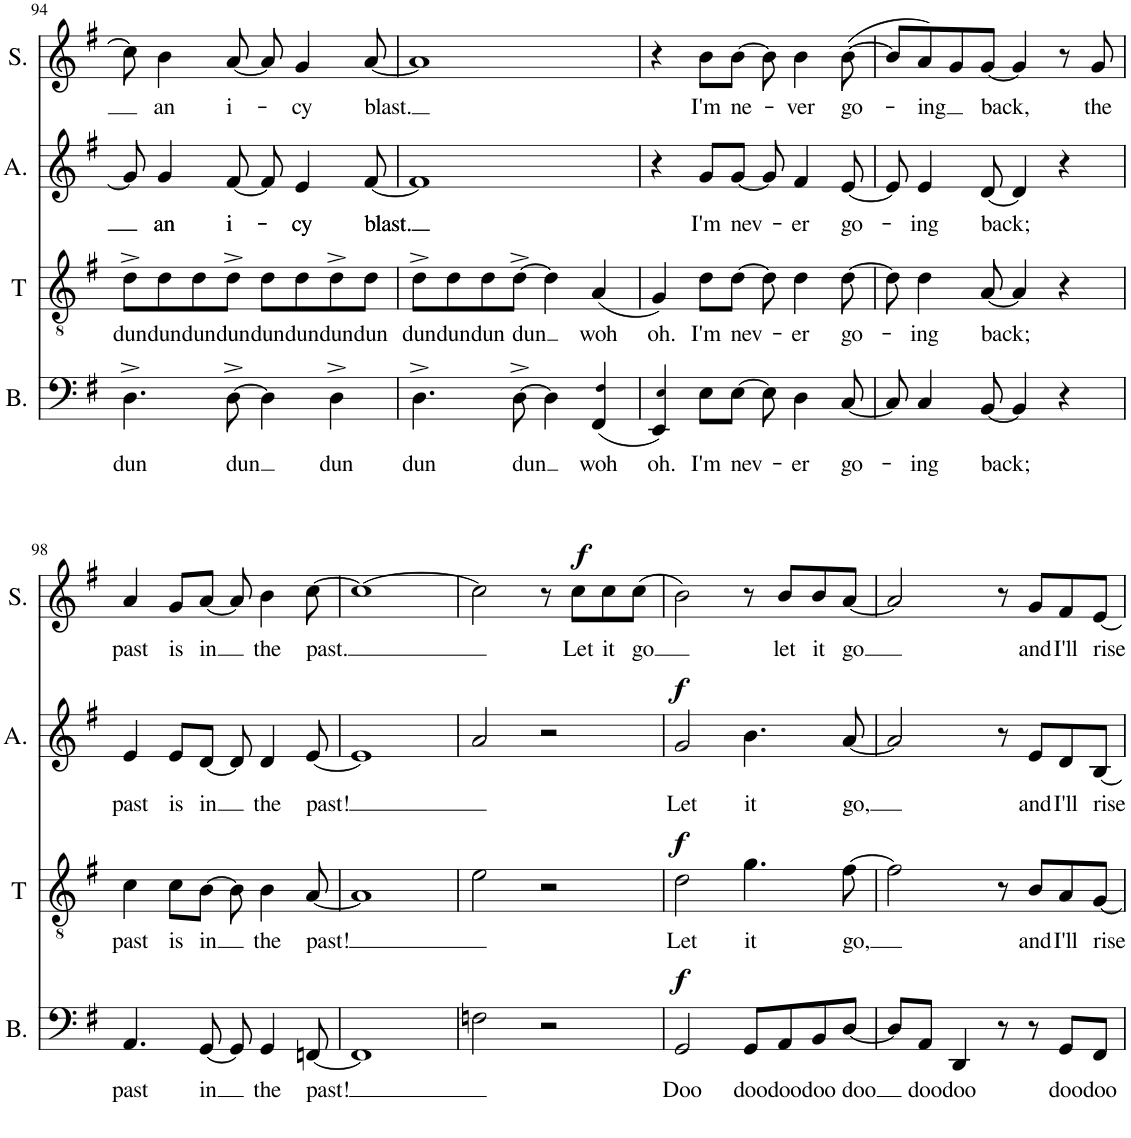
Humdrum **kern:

**kern	**text	**dynam	**kern	**text	**dynam	**kern	**text	**dynam	**kern	**text	**dynam
*part4	*part4	*part4	*part3	*part3	*part3	*part2	*part2	*part2	*part1	*part1	*part1
*staff4	*staff4	*staff4	*staff3	*staff3	*staff3	*staff2	*staff2	*staff2	*staff1	*staff1	*staff1
*I"Bass	*	*	*I"Tenor	*	*	*I"Alto	*	*	*I"Sopran	*	*
*I'B.	*	*	*I'T	*	*	*I'A.	*	*	*I'S.	*	*
!!LO:PB:g=z
*clefF4	*	*	*clefGv2	*	*	*clefG2	*	*	*clefG2	*	*
*k[f#]	*	*	*k[f#]	*	*	*k[f#]	*	*	*k[f#]	*	*
*M4/4	*	*	*M4/4	*	*	*M4/4	*	*	*M4/4	*	*
=94	=94	=94	=94	=94	=94	=94	=94	=94	=94	=94	=94
!	!LO:LY:b	!	!	!LO:LY:b	!	!	!	!	!	!	!
4.D^\	dun	.	8d^\L	dun	.	8g/]	.	.	8cc\]	.	.
!	!	!	!	!LO:LY:b	!	!	!LO:LY:b	!	!	!LO:LY:b	!
.	.	.	8d\	dun	.	4g/	an	.	4b\	an	.
!	!	!	!	!LO:LY:b	!	!	!	!	!	!	!
.	.	.	8d\	dun	.	.	.	.	.	.	.
!	!LO:LY:b	!	!	!LO:LY:b	!	!	!LO:LY:b	!	!	!LO:LY:b	!
[8D^\	dun	.	8d^\J	dun	.	[8f#/	i-	.	[8a/	i-	.
!	!	!	!	!LO:LY:b	!	!	!	!	!	!	!
4D\]	.	.	8d\L	dun	.	8f#/]	.	.	8a/]	.	.
!	!	!	!	!LO:LY:b	!	!	!LO:LY:b	!	!	!LO:LY:b	!
.	.	.	8d\	dun	.	4e/	-cy	.	4g/	-cy	.
!	!LO:LY:b	!	!	!LO:LY:b	!	!	!	!	!	!	!
4D^\	dun	.	8d^\	dun	.	.	.	.	.	.	.
!	!	!	!	!LO:LY:b	!	!	!LO:LY:b	!	!	!LO:LY:b	!
.	.	.	8d\J	dun	.	[8f#/	blast.	.	[8a/	blast.	.
=95	=95	=95	=95	=95	=95	=95	=95	=95	=95	=95	=95
!	!LO:LY:b	!	!	!LO:LY:b	!	!	!	!	!	!	!
4.D^\	dun	.	8d^\L	dun	.	1f#]	.	.	1a]	.	.
!	!	!	!	!LO:LY:b	!	!	!	!	!	!	!
.	.	.	8d\	dun	.	.	.	.	.	.	.
!	!	!	!	!LO:LY:b	!	!	!	!	!	!	!
.	.	.	8d\	dun	.	.	.	.	.	.	.
!	!LO:LY:b	!	!	!LO:LY:b	!	!	!	!	!	!	!
[8D^\	dun	.	[8d^\J	dun	.	.	.	.	.	.	.
4D\]	.	.	4d\]	.	.	.	.	.	.	.	.
!	!LO:LY:b	!	!	!LO:LY:b	!	!	!	!	!	!	!
(4FF#/ 4F#!/	woh	.	(4A/	woh	.	.	.	.	.	.	.
=96	=96	=96	=96	=96	=96	=96	=96	=96	=96	=96	=96
!	!LO:LY:b	!	!	!LO:LY:b	!	!	!	!	!	!	!
4EE/ 4E!/)	oh.	.	4G/)	oh.	.	4r	.	.	4r	.	.
!	!LO:LY:b	!	!	!LO:LY:b	!	!	!LO:LY:b	!	!	!LO:LY:b	!
8E\L	I'm	.	8d\L	I'm	.	8g/L	I'm	.	8b\L	I'm	.
!	!LO:LY:b	!	!	!LO:LY:b	!	!	!LO:LY:b	!	!	!LO:LY:b	!
[8E\J	nev-	.	[8d\J	nev-	.	[8g/J	nev-	.	[8b\J	ne-	.
8E\]	.	.	8d\]	.	.	8g/]	.	.	8b\]	.	.
!	!LO:LY:b	!	!	!LO:LY:b	!	!	!LO:LY:b	!	!	!LO:LY:b	!
4D\	-er	.	4d\	-er	.	4f#/	-er	.	4b\	-ver	.
!	!LO:LY:b	!	!	!LO:LY:b	!	!	!LO:LY:b	!	!	!LO:LY:b	!
[8C/	go-	.	[8d\	go-	.	[8e/	go-	.	([8b\	go-	.
=97	=97	=97	=97	=97	=97	=97	=97	=97	=97	=97	=97
8C/]	.	.	8d\]	.	.	8e/]	.	.	8b/L]	.	.
!	!LO:LY:b	!	!	!LO:LY:b	!	!	!LO:LY:b	!	!	!LO:LY:b	!
4C/	-ing	.	4d\	-ing	.	4e/	-ing	.	8a/)	-ing	.
.	.	.	.	.	.	.	.	.	8g/	.	.
!	!LO:LY:b	!	!	!LO:LY:b	!	!	!LO:LY:b	!	!	!LO:LY:b	!
[8BB/	back;	.	[8A/	back;	.	[8d/	back;	.	[8g/J	back,	.
4BB/]	.	.	4A/]	.	.	4d/]	.	.	4g/]	.	.
4r	.	.	4r	.	.	4r	.	.	8r	.	.
!	!	!	!	!	!	!	!	!	!	!LO:LY:b	!
.	.	.	.	.	.	.	.	.	8g/	the	.
!!LO:LB:g=z
=98	=98	=98	=98	=98	=98	=98	=98	=98	=98	=98	=98
!	!LO:LY:b	!	!	!LO:LY:b	!	!	!LO:LY:b	!	!	!LO:LY:b	!
4.AA/	past	.	4c\	past	.	4e/	past	.	4a/	past	.
!	!	!	!	!LO:LY:b	!	!	!LO:LY:b	!	!	!LO:LY:b	!
.	.	.	8c\L	is	.	8e/L	is	.	8g/L	is	.
!	!LO:LY:b	!	!	!LO:LY:b	!	!	!LO:LY:b	!	!	!LO:LY:b	!
[8GG/	in	.	[8B\J	in	.	[8d/J	in	.	[8a/J	in	.
8GG/]	.	.	8B\]	.	.	8d/]	.	.	8a/]	.	.
!	!LO:LY:b	!	!	!LO:LY:b	!	!	!LO:LY:b	!	!	!LO:LY:b	!
4GG/	the	.	4B\	the	.	4d/	the	.	4b\	the	.
!	!LO:LY:b	!	!	!LO:LY:b	!	!	!LO:LY:b	!	!	!LO:LY:b	!
[8FFn/	past!	.	[8A/	past!	.	[8e/	past!	.	[8cc\	past.	.
=99	=99	=99	=99	=99	=99	=99	=99	=99	=99	=99	=99
1FF]	.	.	1A]	.	.	1e]	.	.	1cc_	.	.
=100	=100	=100	=100	=100	=100	=100	=100	=100	=100	=100	=100
2Fn\	.	.	2e\	.	.	2a/	.	.	2cc\]	.	.
2r	.	.	2r	.	.	2r	.	.	8r	.	.
!	!	!	!	!	!	!	!	!	!	!LO:LY:b	!LO:DY:a
.	.	.	.	.	.	.	.	.	8cc\L	Let	f
!	!	!	!	!	!	!	!	!	!	!LO:LY:b	!
.	.	.	.	.	.	.	.	.	8cc\	it	.
!	!	!	!	!	!	!	!	!	!	!LO:LY:b	!
.	.	.	.	.	.	.	.	.	(8cc\J	go	.
=101	=101	=101	=101	=101	=101	=101	=101	=101	=101	=101	=101
!	!LO:LY:b	!LO:DY:a	!	!LO:LY:b	!LO:DY:a	!	!LO:LY:b	!LO:DY:a	!	!	!
2GG/	Doo	f	2d\	Let	f	2g/	Let	f	2b\)	.	.
!	!LO:LY:b	!	!	!LO:LY:b	!	!	!LO:LY:b	!	!	!	!
8GG/L	doo	.	4.g\	it	.	4.b\	it	.	8r	.	.
!	!LO:LY:b	!	!	!	!	!	!	!	!	!LO:LY:b	!
8AA/	doo	.	.	.	.	.	.	.	8b/L	let	.
!	!LO:LY:b	!	!	!	!	!	!	!	!	!LO:LY:b	!
8BB/	doo	.	.	.	.	.	.	.	8b/	it	.
!	!LO:LY:b	!	!	!LO:LY:b	!	!	!LO:LY:b	!	!	!LO:LY:b	!
[8D/J	doo	.	[8f#\	go,	.	[8a/	go,	.	[8a/J	go	.
=102	=102	=102	=102	=102	=102	=102	=102	=102	=102	=102	=102
8D/L]	.	.	2f#\]	.	.	2a/]	.	.	2a/]	.	.
!	!LO:LY:b	!	!	!	!	!	!	!	!	!	!
8AA/J	doo	.	.	.	.	.	.	.	.	.	.
!	!LO:LY:b	!	!	!	!	!	!	!	!	!	!
4DD/	doo	.	.	.	.	.	.	.	.	.	.
8r	.	.	8r	.	.	8r	.	.	8r	.	.
!	!	!	!	!LO:LY:b	!	!	!LO:LY:b	!	!	!LO:LY:b	!
8r	.	.	8B/L	and	.	8e/L	and	.	8g/L	and	.
!	!LO:LY:b	!	!	!LO:LY:b	!	!	!LO:LY:b	!	!	!LO:LY:b	!
8GG/L	doo	.	8A/	I'll	.	8d/	I'll	.	8f#/	I'll	.
!	!LO:LY:b	!	!	!LO:LY:b	!	!	!LO:LY:b	!	!	!LO:LY:b	!
8FF#/J	doo	.	[8G/J	rise	.	[8B/J	rise	.	[8e/J	rise	.
=	=	=	=	=	=	=	=	=	=	=	=
*-	*-	*-	*-	*-	*-	*-	*-	*-	*-	*-	*-
